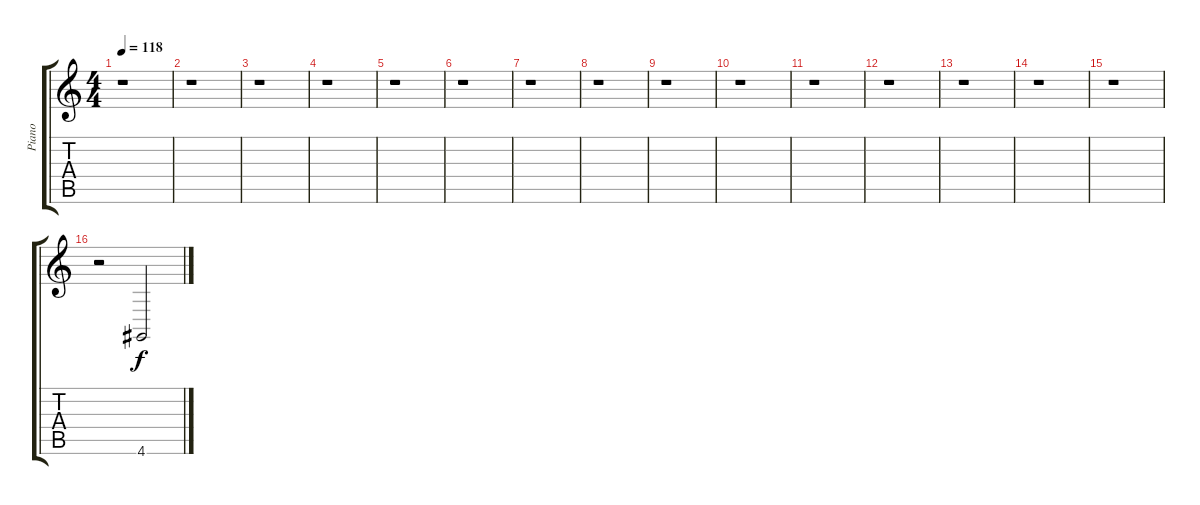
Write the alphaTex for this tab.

\track ("Piano" "Piano") {instrument acousticgrandpiano}
\staff {score tabs}
\tuning (E4 B3 G3 D3 A2 E2) {hide}
\ts (4 4)
\tempo 118
\clef g2
\ks c
r.1{dy f} |
r.1 |
r.1 |
r.1 |
r.1 |
r.1 |
r.1 |
r.1 |
r.1 |
r.1 |
r.1 |
r.1 |
r.1 |
r.1 |
r.1 |
r.2 4.6.2{instrument acousticgrandpiano}
